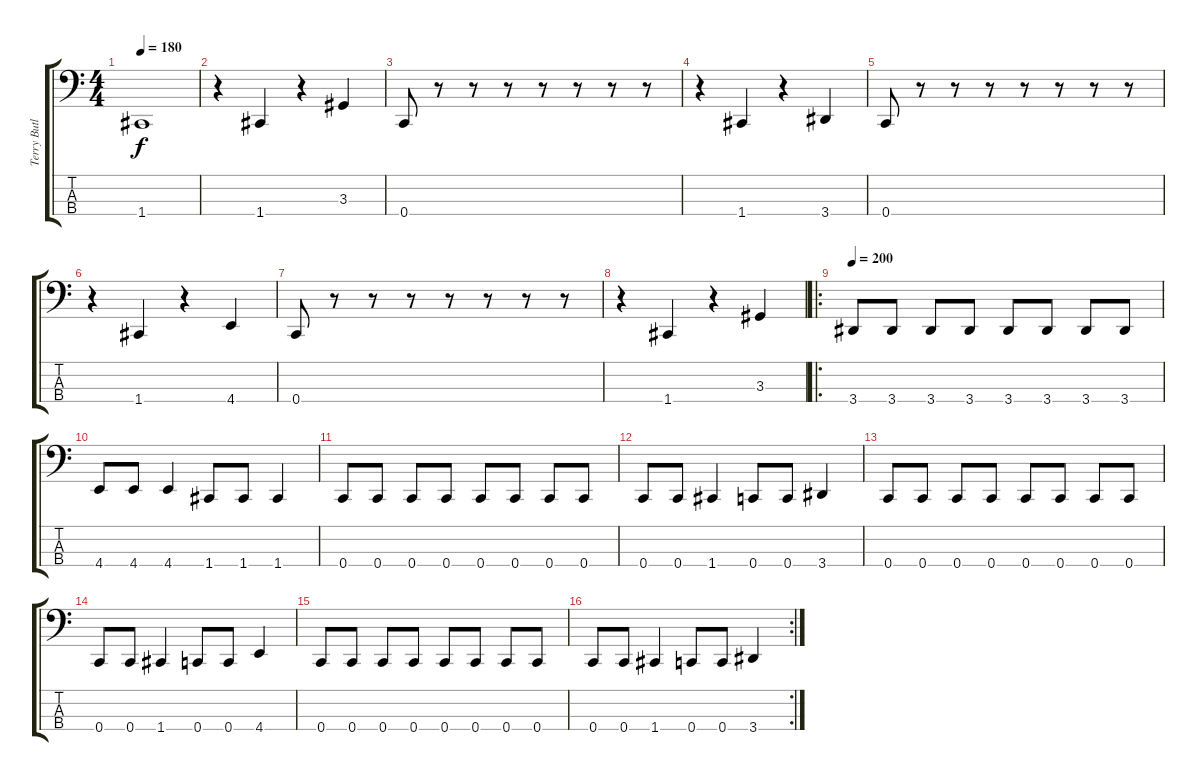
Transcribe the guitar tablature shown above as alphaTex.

\track ("Terry Butler" "Terry Butl") {instrument electricbassfinger}
\staff {score tabs}
\tuning (Eb2 Bb1 F1 C1) {hide}
\ts (4 4)
\tempo 180
\clef f4
\ks c
1.4{t}.1{dy f} |
r.4 1.4.4 r.4 3.3.4 |
0.4.8 r.8 r.8 r.8 r.8 r.8 r.8 r.8 |
r.4 1.4.4 r.4 3.4.4 |
0.4.8 r.8 r.8 r.8 r.8 r.8 r.8 r.8 |
r.4 1.4.4 r.4 4.4.4 |
0.4.8 r.8 r.8 r.8 r.8 r.8 r.8 r.8 |
r.4 1.4.4 r.4 3.3.4 |
\ro
\tempo 200
3.4.8 3.4.8 3.4.8 3.4.8 3.4.8 3.4.8 3.4.8 3.4.8 |
4.4.8 4.4.8 4.4.4 1.4.8 1.4.8 1.4.4 |
0.4.8 0.4.8 0.4.8 0.4.8 0.4.8 0.4.8 0.4.8 0.4.8 |
0.4.8 0.4.8 1.4.4 0.4.8 0.4.8 3.4.4 |
0.4.8 0.4.8 0.4.8 0.4.8 0.4.8 0.4.8 0.4.8 0.4.8 |
0.4.8 0.4.8 1.4.4 0.4.8 0.4.8 4.4.4 |
0.4.8 0.4.8 0.4.8 0.4.8 0.4.8 0.4.8 0.4.8 0.4.8 |
\rc 2
0.4.8 0.4.8 1.4.4 0.4.8 0.4.8 3.4.4
